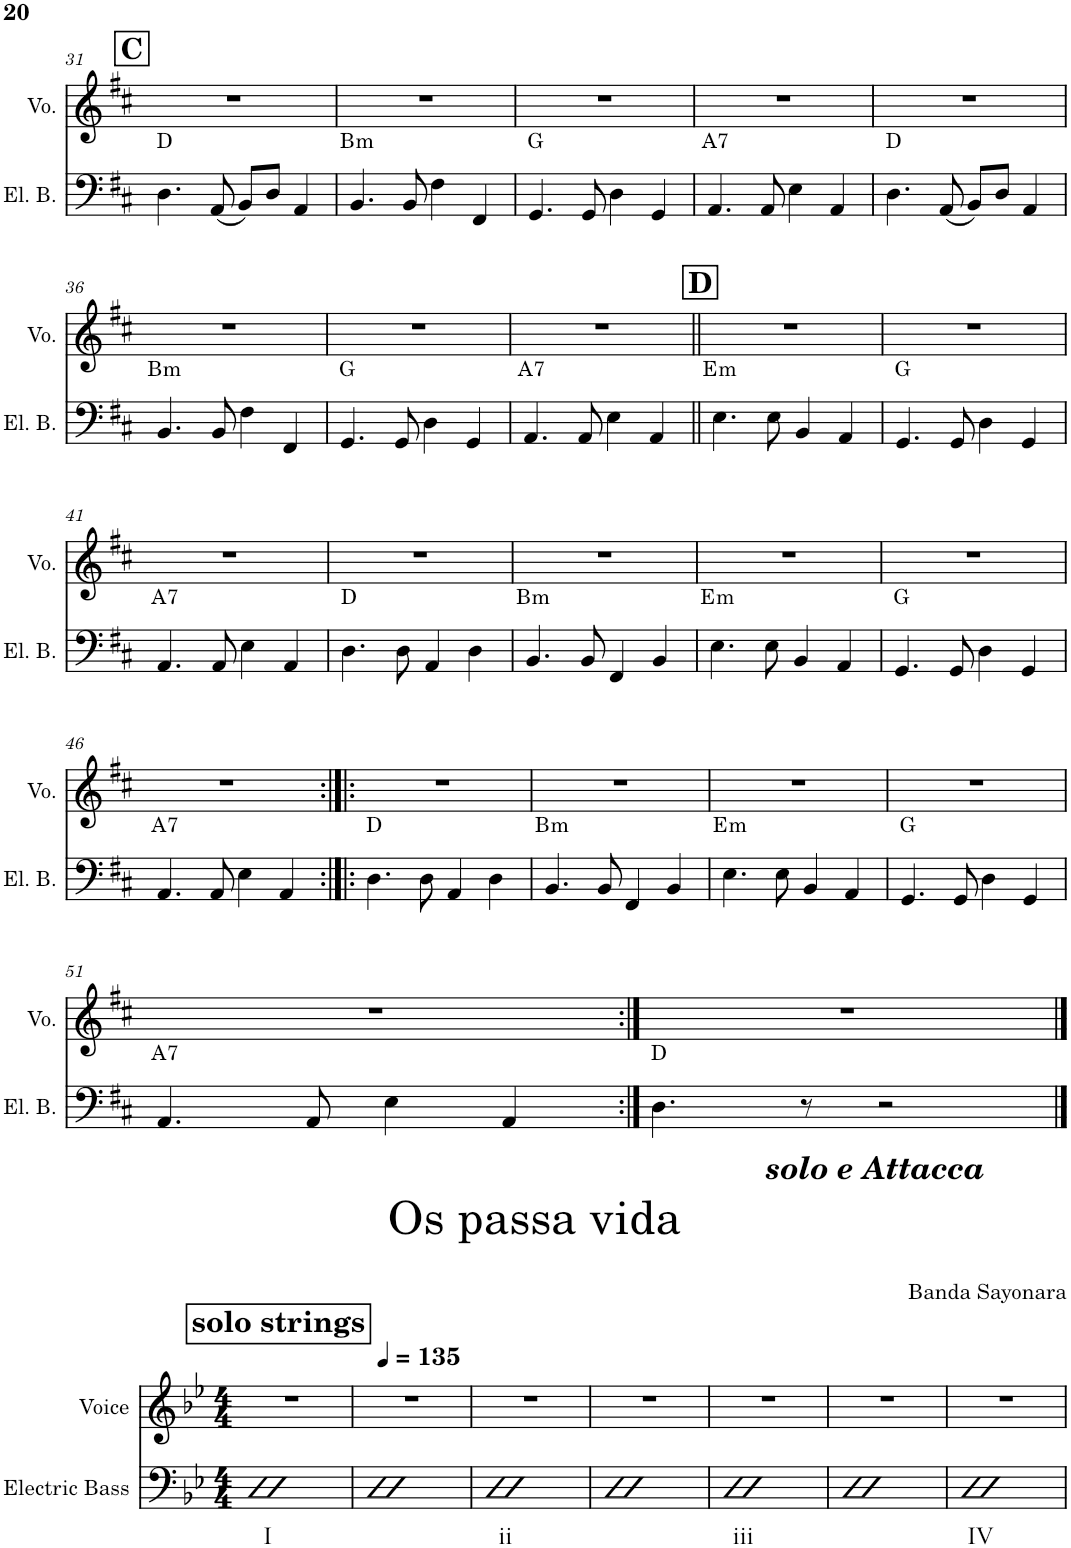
**kern	**harte	**kern
*part2	*part2	*part1
*staff2	*	*staff1
*I"Electric Bass	*	*I"Voice
*I'El. B.	*	*I'Vo.
!!LO:PB:g=z
*clefF4	*	*clefG2
*Trd7c12	*	*
*k[f#c#]	*	*k[f#c#]
*M4/4	*	*M4/4
!!LO:REH:place=s1:a:B:cj:fs=14:t=C
=31	=31	=31
4.D\	D:maj	1r
(8AA/	.	.
8BB/L)	.	.
8D/J	.	.
4AA/	.	.
=32	=32	=32
!	!LO:H:kt=m	!
4.BB/	B:min	1r
8BB/	.	.
4F#\	.	.
4FF#/	.	.
=33	=33	=33
4.GG/	G:maj	1r
8GG/	.	.
4D\	.	.
4GG/	.	.
=34	=34	=34
!	!LO:H:kt=7	!
4.AA/	A:7	1r
8AA/	.	.
4E\	.	.
4AA/	.	.
=35	=35	=35
4.D\	D:maj	1r
(8AA/	.	.
8BB/L)	.	.
8D/J	.	.
4AA/	.	.
!!LO:LB:g=z
=36	=36	=36
!	!LO:H:kt=m	!
4.BB/	B:min	1r
8BB/	.	.
4F#\	.	.
4FF#/	.	.
=37	=37	=37
4.GG/	G:maj	1r
8GG/	.	.
4D\	.	.
4GG/	.	.
=38	=38	=38
!	!LO:H:kt=7	!
4.AA/	A:7	1r
8AA/	.	.
4E\	.	.
4AA/	.	.
!!LO:REH:place=s1:a:B:cj:fs=14:t=D
=39||	=39||	=39||
!	!LO:H:kt=m	!
4.E\	E:min	1r
8E\	.	.
4BB/	.	.
4AA/	.	.
=40	=40	=40
4.GG/	G:maj	1r
8GG/	.	.
4D\	.	.
4GG/	.	.
!!LO:LB:g=z
=41	=41	=41
!	!LO:H:kt=7	!
4.AA/	A:7	1r
8AA/	.	.
4E\	.	.
4AA/	.	.
=42	=42	=42
4.D\	D:maj	1r
8D\	.	.
4AA/	.	.
4D\	.	.
=43	=43	=43
!	!LO:H:kt=m	!
4.BB/	B:min	1r
8BB/	.	.
4FF#/	.	.
4BB/	.	.
=44	=44	=44
!	!LO:H:kt=m	!
4.E\	E:min	1r
8E\	.	.
4BB/	.	.
4AA/	.	.
=45	=45	=45
4.GG/	G:maj	1r
8GG/	.	.
4D\	.	.
4GG/	.	.
!!LO:LB:g=z
=46	=46	=46
!	!LO:H:kt=7	!
4.AA/	A:7	1r
8AA/	.	.
4E\	.	.
4AA/	.	.
=47:|!|:	=47:|!|:	=47:|!|:
4.D\	D:maj	1r
8D\	.	.
4AA/	.	.
4D\	.	.
=48	=48	=48
!	!LO:H:kt=m	!
4.BB/	B:min	1r
8BB/	.	.
4FF#/	.	.
4BB/	.	.
=49	=49	=49
!	!LO:H:kt=m	!
4.E\	E:min	1r
8E\	.	.
4BB/	.	.
4AA/	.	.
=50	=50	=50
4.GG/	G:maj	1r
8GG/	.	.
4D\	.	.
4GG/	.	.
!!LO:LB:g=z
=51	=51	=51
!	!LO:H:kt=7	!
4.AA/	A:7	1r
8AA/	.	.
4E\	.	.
4AA/	.	.
=52:|!	=52:|!	=52:|!
4.D\	D:maj	1r
8r	.	.
!LO:TX:b:Bi:t=solo e Attacca	!	!
2r	.	.
!!LO:LB:g=z
==1	==1	==1
!!LO:REH:place=s1:a:B:cj:fs=14:t=solo strings
*k[b-e-]	*	*k[b-e-]
*M4/4	*	*M4/4
*	*	*MM135
1D	.	1r
=2	=2	=2
1D	.	1r
=3	=3	=3
1D	.	1r
=4	=4	=4
1D	.	1r
=5	=5	=5
1D	.	1r
=6	=6	=6
1D	.	1r
=7	=7	=7
1D	.	1r
=	=	=
*-	*-	*-
